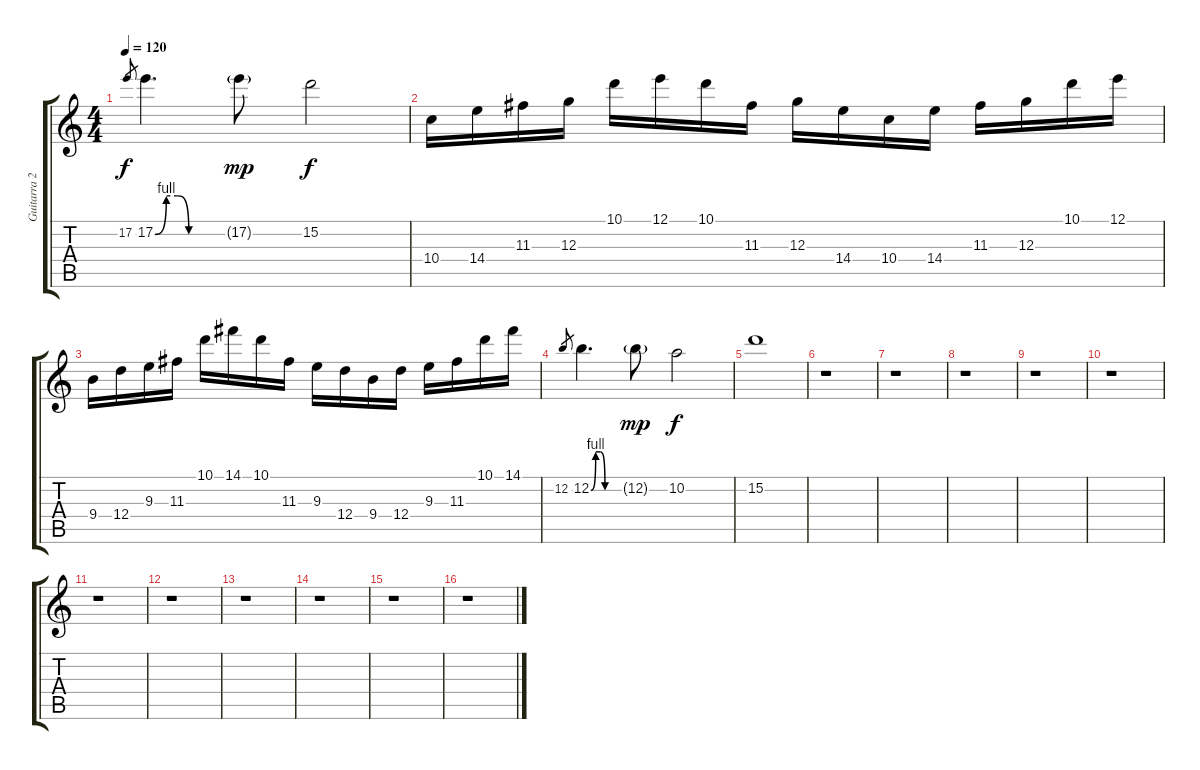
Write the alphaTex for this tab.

\track ("Guitarra 2" "Guitarra 2") {instrument overdrivenguitar}
\staff {score tabs}
\tuning (E4 B3 G3 D3 A2 E2) {hide}
\ts (4 4)
\tempo 120
\clef g2
\ks c
17.2.8{gr dy f} 17.2{be (custom 0 0 10 4 20 4 30 0 60 0)}.4{d} 17.2{g}.8{dy mp} 15.2.2{dy f} |
10.4.16 14.4.16 11.3.16 12.3.16 10.1.16 12.1.16 10.1.16 11.3.16 12.3.16 14.4.16 10.4.16 14.4.16 11.3.16 12.3.16 10.1.16 12.1.16 |
9.4.16 12.4.16 9.3.16 11.3.16 10.1.16 14.1.16 10.1.16 11.3.16 9.3.16 12.4.16 9.4.16 12.4.16 9.3.16 11.3.16 10.1.16 14.1.16 |
12.2.8{gr} 12.2{be (custom 0 0 10 4 20 4 30 0 60 0)}.4{d} 12.2{g}.8{dy mp} 10.2.2{dy f} |
15.2.1 |
r.1 |
r.1 |
r.1 |
r.1 |
r.1 |
r.1 |
r.1 |
r.1 |
r.1 |
r.1 |
r.1
